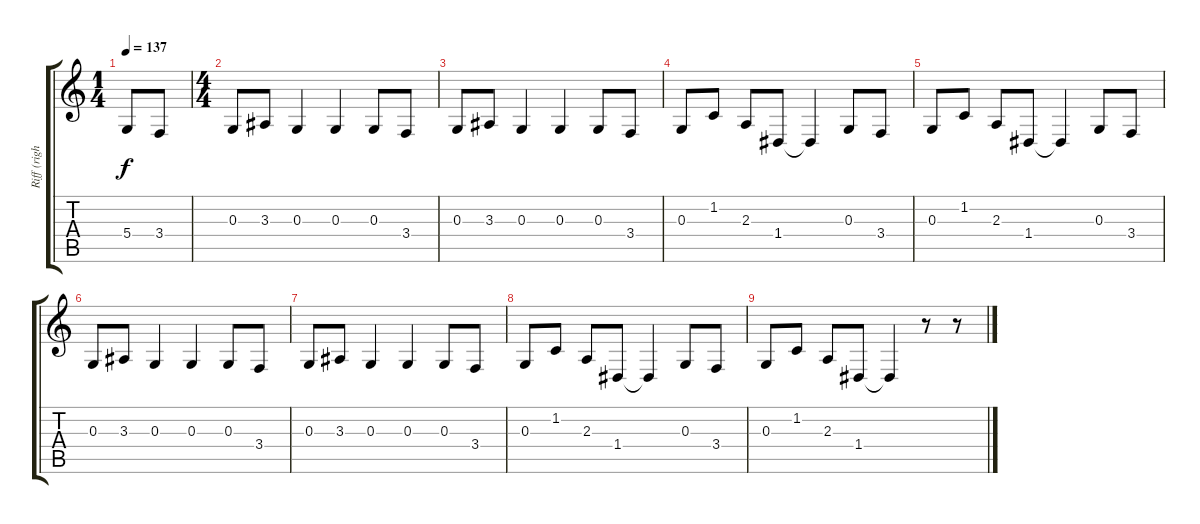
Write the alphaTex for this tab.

\track ("Riff (right)" "Riff (righ") {instrument lead5charang}
\staff {score tabs}
\tuning (E4 B3 G3 D3 A2 E2) {hide}
\ts (1 4)
\tempo 137
\clef g2
\ks c
5.4.8{dy f instrument lead5charang} 3.4.8 |
\ts (4 4)
0.3.8 3.3.8 0.3.4 0.3.4 0.3.8 3.4.8 |
0.3.8 3.3.8 0.3.4 0.3.4 0.3.8 3.4.8 |
0.3.8 1.2.8 2.3.8 1.4.8 1.4{t}.4 0.3.8 3.4.8 |
0.3.8 1.2.8 2.3.8 1.4.8 1.4{t}.4 0.3.8 3.4.8 |
0.3.8 3.3.8 0.3.4 0.3.4 0.3.8 3.4.8 |
0.3.8 3.3.8 0.3.4 0.3.4 0.3.8 3.4.8 |
0.3.8 1.2.8 2.3.8 1.4.8 1.4{t}.4 0.3.8 3.4.8 |
0.3.8 1.2.8 2.3.8 1.4.8 1.4{t}.4 r.8 r.8
